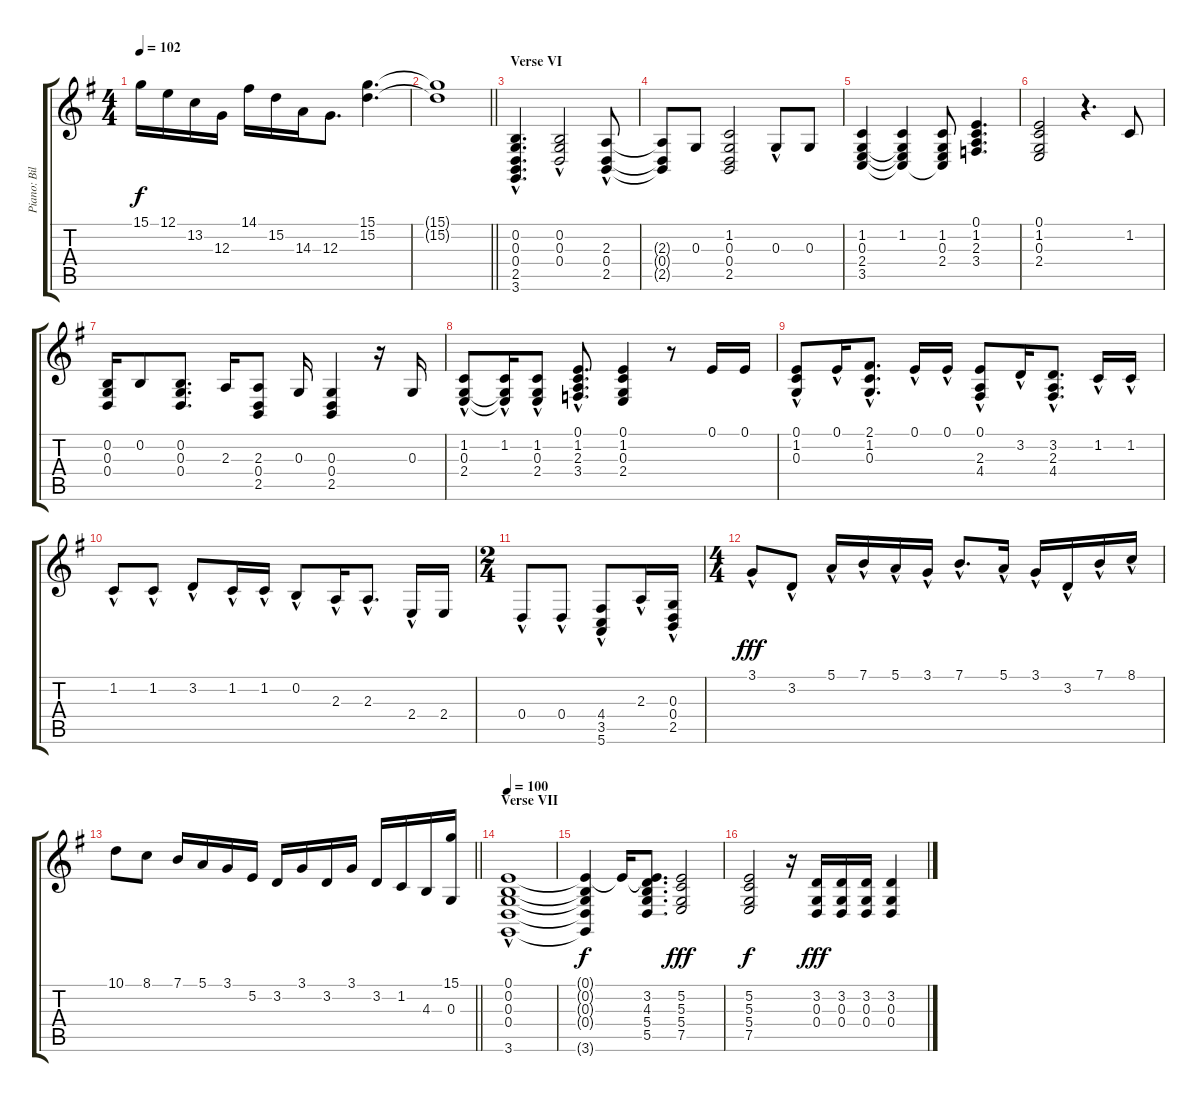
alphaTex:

\track ("Piano: Billy" "Piano: Bil") {instrument electricgrandpiano}
\staff {score tabs}
\tuning (E4 B3 G3 D3 A2 E2) {hide}
\ts (4 4)
\tempo 102
\clef g2
\ks g
15.1{t}.16{dy f} 12.1.16 13.2.16 12.3.16 14.1.16 15.2.16 14.3.16 12.3.8{d} (15.1 15.2).4{d} |
\barLineRight lightlight
(15.1{t} 15.2{t}).1 |
\section ("" "Verse VI")
(0.2{hac} 0.3 0.4 2.5 3.6).4{d} (0.2{hac} 0.3 0.4).2 (2.3{hac} 0.4 2.5).8 |
(2.3{t} 0.4{t} 2.5{t}).8 0.3.8 (1.2 0.3 0.4 2.5).2 0.3{hac}.8 0.3.8 |
(1.2 0.3 2.4 3.5).4 (1.2 0.3{t} 2.4{t} 3.5{t}).4 (1.2 0.3 2.4 3.5{t}).8 (0.1 1.2 2.3 3.4).4{d} |
(0.1 1.2 0.3 2.4).2 r.4{d} 1.2.8 |
(0.2 0.3 0.4).16 0.2.8 (0.2 0.3 0.4).8{d} 2.3.16 (2.3 0.4 2.5).8 0.3.16 (0.3 0.4 2.5).4 r.16 0.3.16 |
(1.2{hac} 0.3 2.4).8 (1.2{hac} 0.3{t} 2.4{t}).16 (1.2{hac} 0.3 2.4).8 (0.1 1.2{hac} 2.3 3.4).8{d} (0.1 1.2 0.3 2.4).4 r.8 0.1.16 0.1.16 |
(0.1{hac} 1.2 0.3).8 0.1{hac}.16 (2.1{hac} 1.2 0.3).8{d} 0.1{hac}.16 0.1{hac}.16 (0.1{hac} 2.3 4.4).8 3.2{hac}.16 (3.2{hac} 2.3 4.4).8{d} 1.2{hac}.16 1.2{hac}.16 |
1.2{hac}.8 1.2{hac}.8 3.2{hac}.8 1.2{hac}.16 1.2{hac}.16 0.2{hac}.8 2.3{hac}.16 2.3{hac}.8{d} 2.4{hac}.16 2.4.16 |
\ts (2 4)
0.4{hac}.8 0.4{hac}.8 (4.4{hac} 3.5 5.6).8 2.3{hac}.16 (0.3{hac} 0.4 2.5).16 |
\ts (4 4)
3.1{hac}.8{dy fff} 3.2{hac}.8 5.1{hac}.16 7.1{hac}.16 5.1{hac}.16 3.1{hac}.16 7.1{hac}.8{d} 5.1{hac}.16 3.1{hac}.16 3.2{hac}.16 7.1{hac}.16 8.1{hac}.16 |
\barLineRight lightlight
10.1.8 8.1.8 7.1.16 5.1.16 3.1.16 5.2.16 3.2.16 3.1.16 3.2.16 3.1.16 3.2.16 1.2.16 4.3.16 (15.1 0.3).16 |
\section ("" "Verse VII")
\tempo 100
(0.1 0.2{hac} 0.3 0.4 3.6).1 |
(0.1{t} 0.2{t} 0.3{t} 0.4{t} 3.6{t}).4{dy f} 0.1{t}.16 (0.1{t} 3.2 4.3 5.4 5.5).8{d} (5.2 5.3 5.4 7.5).2{dy fff} |
(5.2 5.3 5.4 7.5).2{dy f} r.16 (3.2 0.3 0.4).16{dy fff} (3.2 0.3 0.4).16 (3.2 0.3 0.4).16 (3.2 0.3 0.4).4
